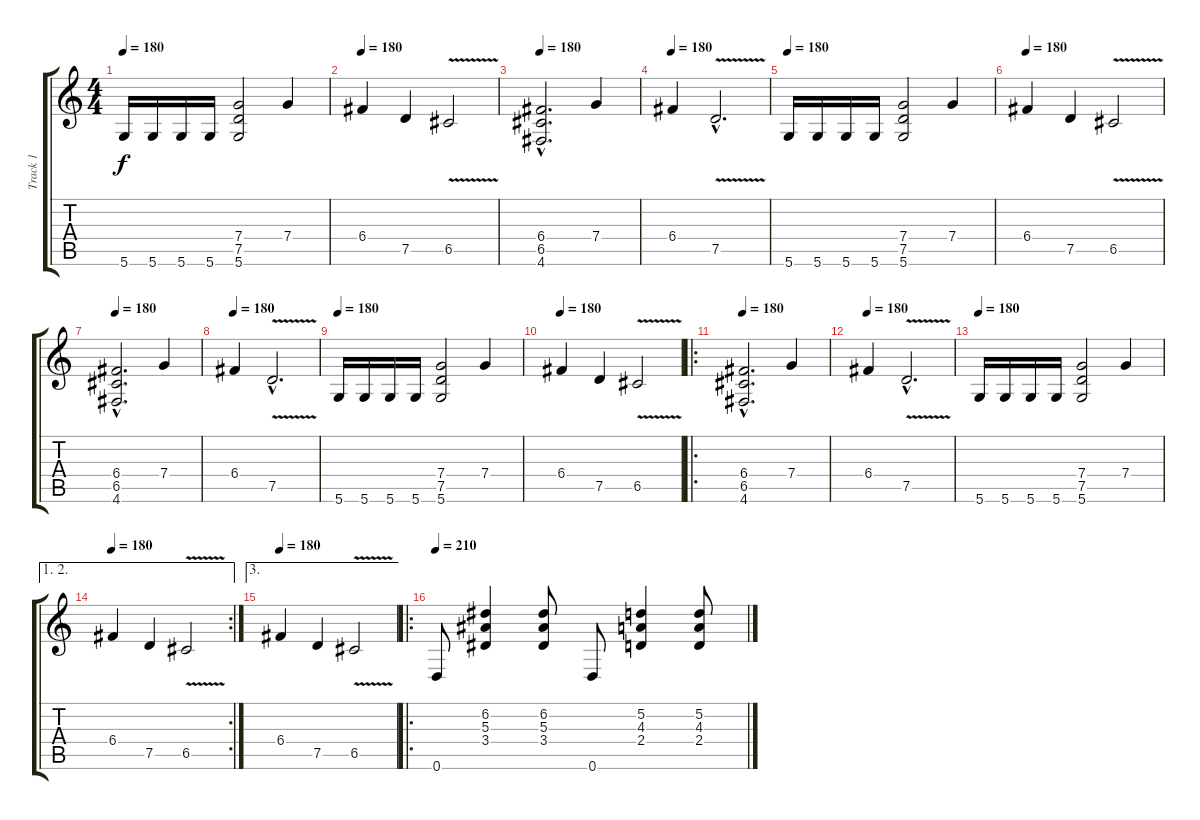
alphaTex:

\track ("Track 1" "Track 1") {instrument distortionguitar}
\staff {score tabs}
\tuning (D4 A3 F3 C3 G2 D2) {hide}
\ts (4 4)
\tempo 180
\clef g2
\ks c
5.6.16{dy f} 5.6.16 5.6.16 5.6.16 (7.4 7.5 5.6).2 7.4.4 |
\tempo 180
6.4.4 7.5.4 6.5{v}.2 |
\tempo 180
(6.4{hac} 6.5{hac} 4.6{hac}).2{d} 7.4.4 |
\tempo 180
6.4.4 7.5{v hac}.2{d} |
\tempo 180
5.6.16 5.6.16 5.6.16 5.6.16 (7.4 7.5 5.6).2 7.4.4 |
\tempo 180
6.4.4 7.5.4 6.5{v}.2 |
\tempo 180
(6.4{hac} 6.5{hac} 4.6{hac}).2{d} 7.4.4 |
\tempo 180
6.4.4 7.5{v hac}.2{d} |
\tempo 180
5.6.16 5.6.16 5.6.16 5.6.16 (7.4 7.5 5.6).2 7.4.4 |
\tempo 180
6.4.4 7.5.4 6.5{v}.2 |
\ro
\tempo 180
(6.4{hac} 6.5{hac} 4.6{hac}).2{d} 7.4.4 |
\tempo 180
6.4.4 7.5{v hac}.2{d} |
\tempo 180
5.6.16 5.6.16 5.6.16 5.6.16 (7.4 7.5 5.6).2 7.4.4 |
\ae (1 2)
\rc 2
\tempo 180
6.4.4 7.5.4 6.5{v}.2 |
\ae 3
\tempo 180
6.4.4 7.5.4 6.5{v}.2 |
\ro
\tempo 210
0.6.8 (6.2 5.3 3.4).4 (6.2 5.3 3.4).8 0.6.8 (5.2 4.3 2.4).4 (5.2 4.3 2.4).8
